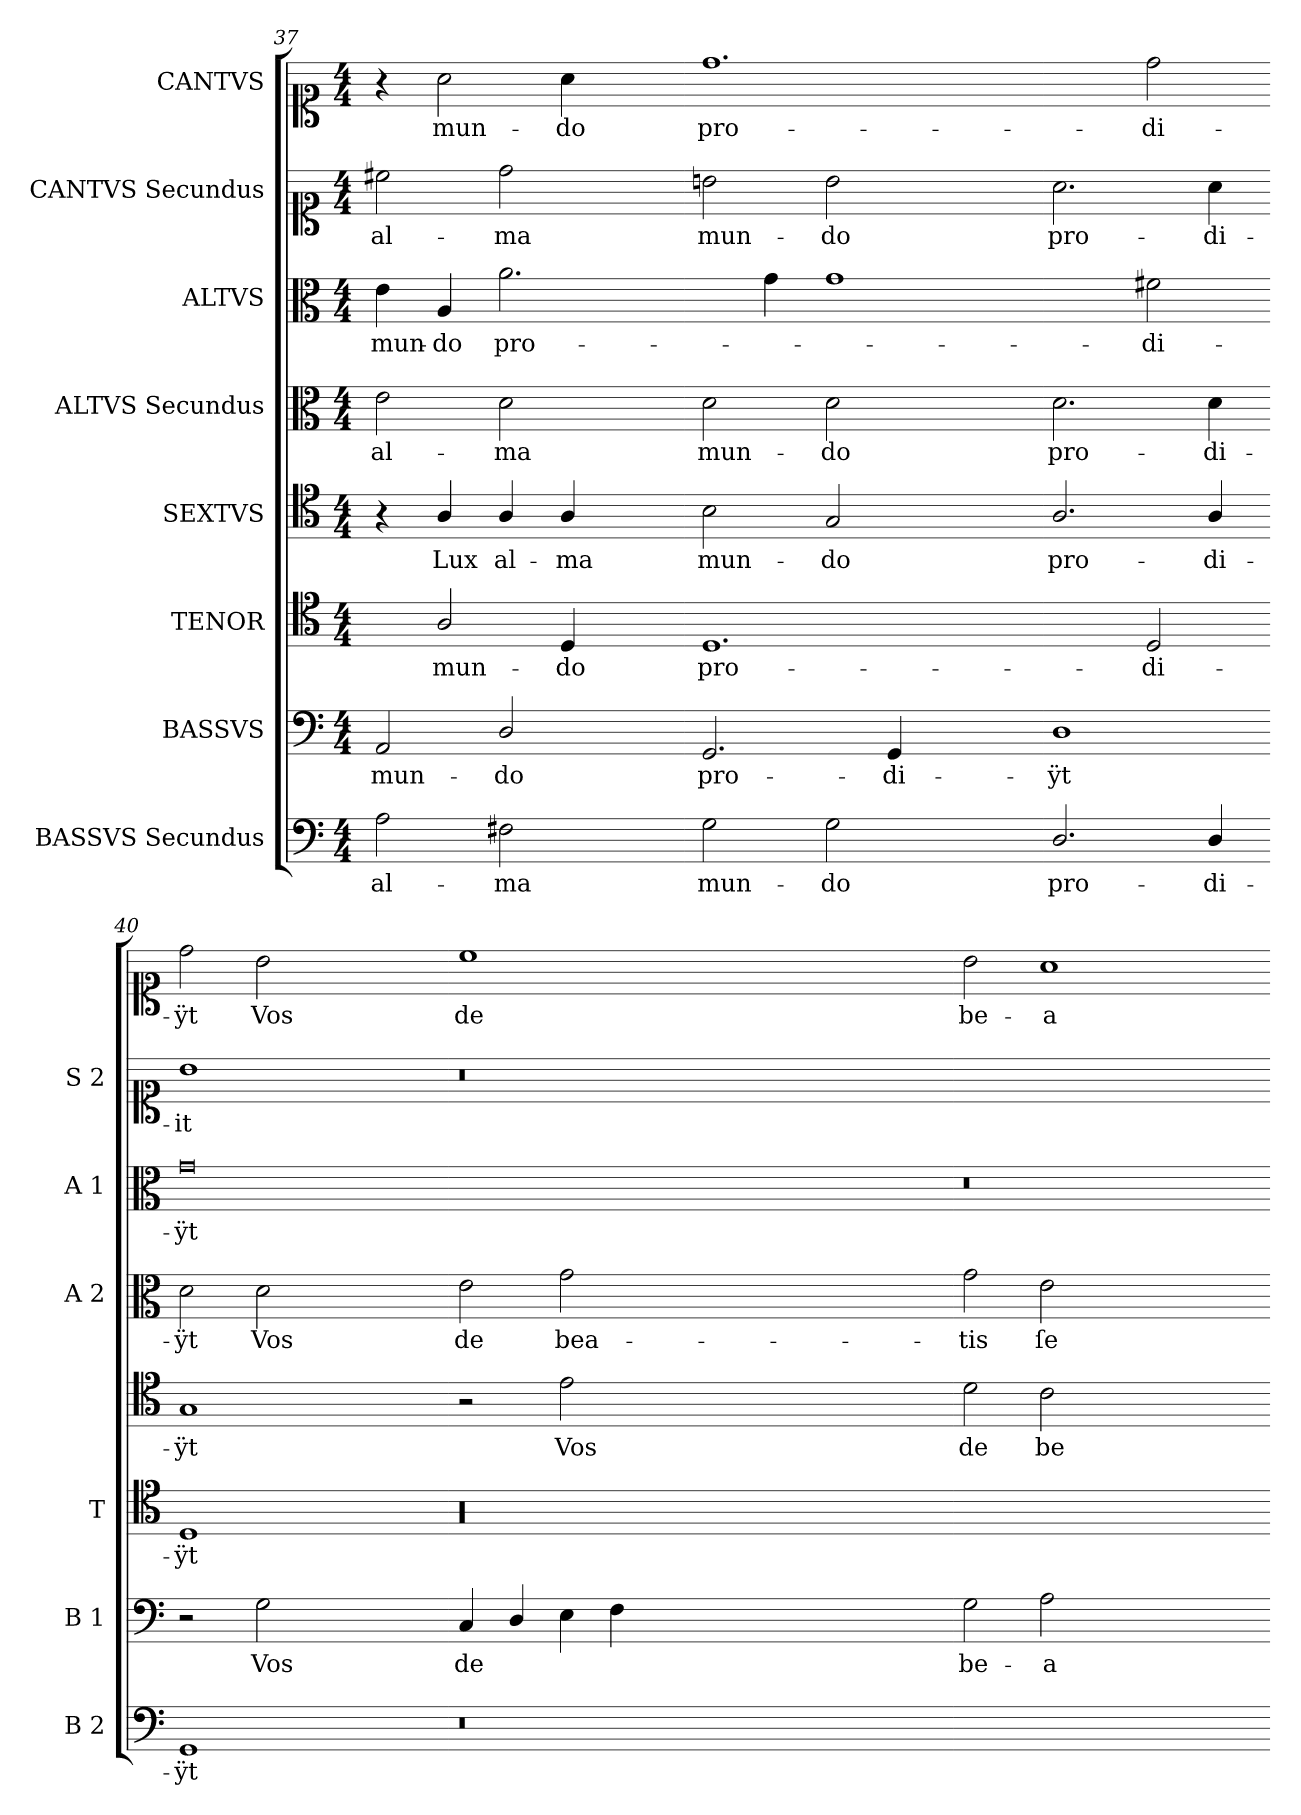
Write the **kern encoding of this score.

**kern	**text	**kern	**text	**kern	**text	**kern	**text	**kern	**text	**kern	**text	**kern	**text	**kern	**text
*part8	*part8	*part7	*part7	*part6	*part6	*part5	*part5	*part4	*part4	*part3	*part3	*part2	*part2	*part1	*part1
*staff8	*staff8	*staff7	*staff7	*staff6	*staff6	*staff5	*staff5	*staff4	*staff4	*staff3	*staff3	*staff2	*staff2	*staff1	*staff1
*I"BASSVS Secundus	*	*I"BASSVS	*	*I"TENOR	*	*I"SEXTVS	*	*I"ALTVS Secundus	*	*I"ALTVS	*	*I"CANTVS Secundus	*	*I"CANTVS	*
*I'B 2	*	*I'B 1	*	*I'T	*	*	*	*I'A 2	*	*I'A 1	*	*I'S 2	*	*	*
*clefF4	*	*clefF4	*	*clefC4	*	*clefC4	*	*clefC3	*	*clefC3	*	*clefC1	*	*clefC1	*
*k[]	*	*k[]	*	*k[]	*	*k[]	*	*k[]	*	*k[]	*	*k[]	*	*k[]	*
*M4/4	*	*M4/4	*	*M4/4	*	*M4/4	*	*M4/4	*	*M4/4	*	*M4/4	*	*M4/4	*
=37	=37	=37	=37	=37	=37	=37	=37	=37	=37	=37	=37	=37	=37	=37	=37
2A\	al-	2AA/	mun-	4ryy	.	4r	.	2e\	al-	4e\	mun-	2cc#X\	al-	4r	.
.	.	.	.	2A/	mun-	4A/	Lux	.	.	4A/	-do	.	.	2a\	mun-
2F#X\	-ma	2D/	-do	.	.	4A/	al-	2d\	-ma	2.a\	pro-	2dd\	-ma	.	.
.	.	.	.	4D/	-do	4A/	-ma	.	.	.	.	.	.	4a\	-do
4ryy	.	4ryy	.	4ryy	.	4ryy	.	4ryy	.	.	.	4ryy	.	4ryy	.
=38-	=38-	=38-	=38-	=38-	=38-	=38-	=38-	=38-	=38-	=38-	=38-	=38-	=38-	=38-	=38-
2G\	mun-	2.GG/	pro-	1.D	pro-	2B\	mun-	2d\	mun-	4ryy	.	2bn\	mun-	1.dd	pro-
.	.	.	.	.	.	.	.	.	.	4g\	.	.	.	.	.
2G\	-do	.	.	.	.	2G/	-do	2d\	-do	1g\	.	2b\	-do	.	.
.	.	4GG/	-di-	.	.	.	.	.	.	.	.	.	.	.	.
2ryy	.	2ryy	.	.	.	2ryy	.	2ryy	.	.	.	2ryy	.	.	.
=39-	=39-	=39-	=39-	=39-	=39-	=39-	=39-	=39-	=39-	=39-	=39-	=39-	=39-	=39-	=39-
2.D/	pro-	1D	-ÿt	2ryy	.	2.A/	pro-	2.d\	pro-	2ryy	.	2.a\	pro-	2ryy	.
.	.	.	.	2D/	-di-	.	.	.	.	2f#X\	-di-	.	.	2dd\	-di-
4D/	-di-	.	.	.	.	4A/	-di-	4d\	-di-	.	.	4a\	-di-	.	.
=40-	=40-	=40-	=40-	=40-	=40-	=40-	=40-	=40-	=40-	=40-	=40-	=40-	=40-	=40-	=40-
1GG	-ÿt	2r	.	1D	-ÿt	1G	-ÿt	2d\	-ÿt	0g	-ÿt	1b	-it	2dd\	-ÿt
.	.	2G\	Vos	.	.	.	.	2d\	Vos	.	.	.	.	2b\	Vos
1ryy	.	1ryy	.	1ryy	.	1ryy	.	1ryy	.	.	.	1ryy	.	1ryy	.
=41-	=41-	=41-	=41-	=41-	=41-	=41-	=41-	=41-	=41-	=41-	=41-	=41-	=41-	=41-	=41-
0r	.	4C/	de	00r	.	2r	.	2e\	de	00ryy	.	0r	.	1cc	de
.	.	4D/	.	.	.	.	.	.	.	.	.	.	.	.	.
.	.	4E\	.	.	.	2e\	Vos	2g\	bea-	.	.	.	.	.	.
.	.	4F\	.	.	.	.	.	.	.	.	.	.	.	.	.
.	.	0.ryy	.	.	.	0.ryy	.	0.ryy	.	.	.	.	.	0.ryy	.
0ryy	.	.	.	.	.	.	.	.	.	.	.	0ryy	.	.	.
=42-	=42-	=42-	=42-	=42-	=42-	=42-	=42-	=42-	=42-	=42-	=42-	=42-	=42-	=42-	=42-
0ryy	.	2G\	be-	0ryy	.	2d\	de	2g\	-tis	0r	.	0ryy	.	2b\	be-
.	.	2A\	-a-	.	.	2c\	be-	2e\	ſe-	.	.	.	.	1a\	-a-
.	.	1ryy	.	.	.	1ryy	.	1ryy	.	.	.	.	.	.	.
.	.	.	.	.	.	.	.	.	.	.	.	.	.	2ryy	.
=-	=-	=-	=-	=-	=-	=-	=-	=-	=-	=-	=-	=-	=-	=-	=-
*-	*-	*-	*-	*-	*-	*-	*-	*-	*-	*-	*-	*-	*-	*-	*-
